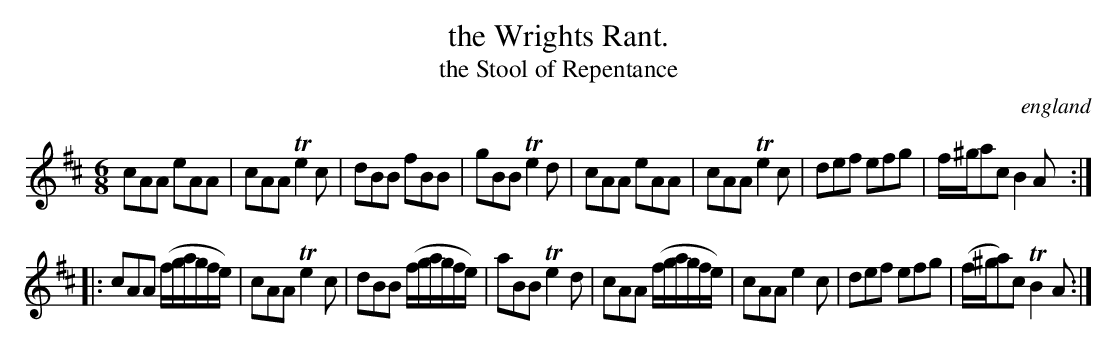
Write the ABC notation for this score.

X:1
T:the Wrights Rant.
T:the Stool of Repentance
O:england
M:6/8
L:1/8
K:AMix
cAA  eAA          |cAA Te2c|dBB  fBB          | gBB      Te2d |\
cAA  eAA          |cAA Te2c|def  efg          | f/^g/ac   B2A::
cAA (f/g/a/g/f/e/)|cAA Te2c|dBB (f/g/a/g/f/e/)| aBB      Te2d |\
cAA (f/g/a/g/f/e/)|cAA  e2c|def  efg          |(f/^g/a)c TB2A:|
